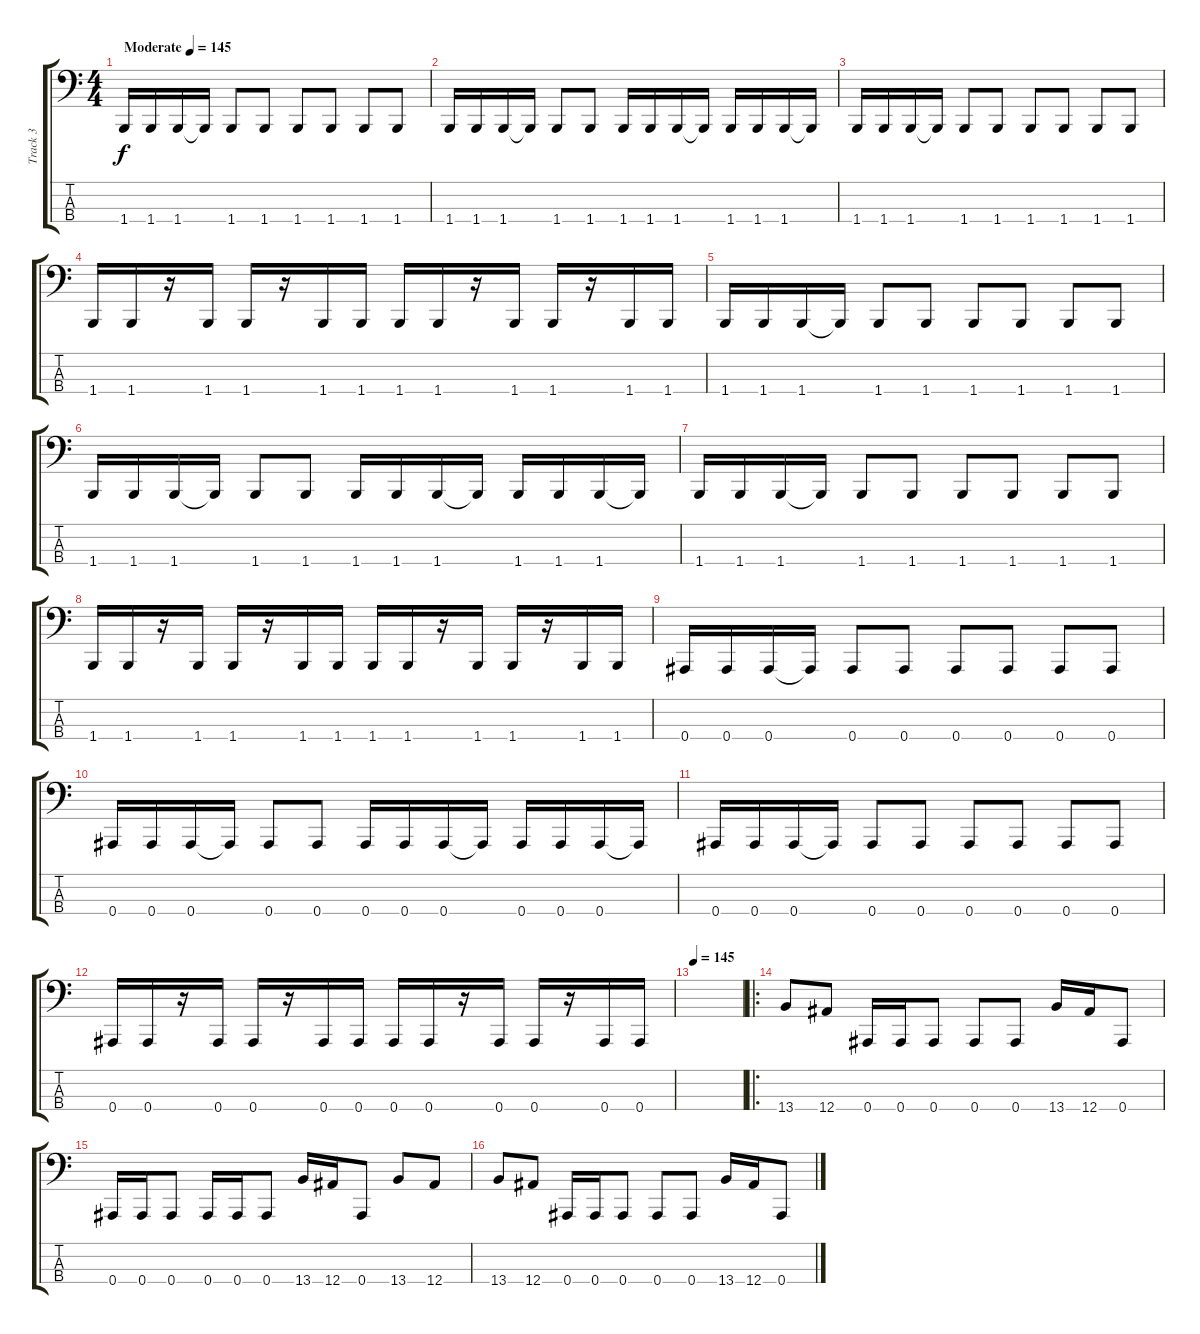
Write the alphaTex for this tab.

\track ("Track 3" "Track 3") {instrument slapbass1}
\staff {score tabs}
\tuning (Eb2 Bb1 F1 Bb0) {hide}
\ts (4 4)
\tempo (145 "Moderate")
\clef f4
\ks c
1.4.16{dy f instrument slapbass1} 1.4.16 1.4.16 1.4{t}.16 1.4.8 1.4.8 1.4.8 1.4.8 1.4.8 1.4.8 |
1.4.16 1.4.16 1.4.16 1.4{t}.16 1.4.8 1.4.8 1.4.16 1.4.16 1.4.16 1.4{t}.16 1.4.16 1.4.16 1.4.16 1.4{t}.16 |
1.4.16 1.4.16 1.4.16 1.4{t}.16 1.4.8 1.4.8 1.4.8 1.4.8 1.4.8 1.4.8 |
1.4.16 1.4.16 r.16 1.4.16 1.4.16 r.16 1.4.16 1.4.16 1.4.16 1.4.16 r.16 1.4.16 1.4.16 r.16 1.4.16 1.4.16 |
1.4.16 1.4.16 1.4.16 1.4{t}.16 1.4.8 1.4.8 1.4.8 1.4.8 1.4.8 1.4.8 |
1.4.16 1.4.16 1.4.16 1.4{t}.16 1.4.8 1.4.8 1.4.16 1.4.16 1.4.16 1.4{t}.16 1.4.16 1.4.16 1.4.16 1.4{t}.16 |
1.4.16 1.4.16 1.4.16 1.4{t}.16 1.4.8 1.4.8 1.4.8 1.4.8 1.4.8 1.4.8 |
1.4.16 1.4.16 r.16 1.4.16 1.4.16 r.16 1.4.16 1.4.16 1.4.16 1.4.16 r.16 1.4.16 1.4.16 r.16 1.4.16 1.4.16 |
0.4.16 0.4.16 0.4.16 0.4{t}.16 0.4.8 0.4.8 0.4.8 0.4.8 0.4.8 0.4.8 |
0.4.16 0.4.16 0.4.16 0.4{t}.16 0.4.8 0.4.8 0.4.16 0.4.16 0.4.16 0.4{t}.16 0.4.16 0.4.16 0.4.16 0.4{t}.16 |
0.4.16 0.4.16 0.4.16 0.4{t}.16 0.4.8 0.4.8 0.4.8 0.4.8 0.4.8 0.4.8 |
0.4.16 0.4.16 r.16 0.4.16 0.4.16 r.16 0.4.16 0.4.16 0.4.16 0.4.16 r.16 0.4.16 0.4.16 r.16 0.4.16 0.4.16 |
\tempo 145
|
\ro
13.4.8 12.4.8 0.4.16 0.4.16 0.4.8 0.4.8 0.4.8 13.4.16 12.4.16 0.4.8 |
0.4.16 0.4.16 0.4.8 0.4.16 0.4.16 0.4.8 13.4.16 12.4.16 0.4.8 13.4.8 12.4.8 |
13.4.8 12.4.8 0.4.16 0.4.16 0.4.8 0.4.8 0.4.8 13.4.16 12.4.16 0.4.8
